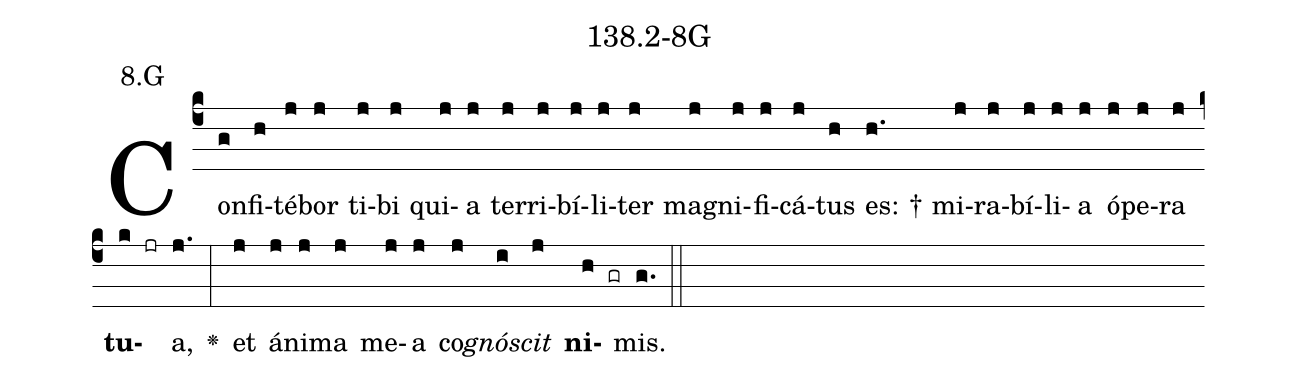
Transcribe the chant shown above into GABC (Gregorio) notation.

name: 138.2-8G;
annotation: 8.G;
%%
(c4)Con(g)fi(h)té(j)bor(j) ti(j)bi(j) qui(j)a(j) ter(j)ri(j)bí(j)li(j)ter(j) ma(j)gni(j)fi(j)cá(j)tus(h) es: †(h.) mi(j)ra(j)bí(j)li(j)a(j) ó(j)pe(j)ra(j) <b>tu</b>(k jr)a,(j.) <v>\greheightstar</v>(:) et(j) á(j)ni(j)ma(j) me(j)a(j) co(j)<i>gnó</i>(i)<i>scit</i>(j) <b>ni</b>(h gr)mis.(g.) (::)


%E(j) u(j) o(i) u(j) a(h) e.(g.) (::)
